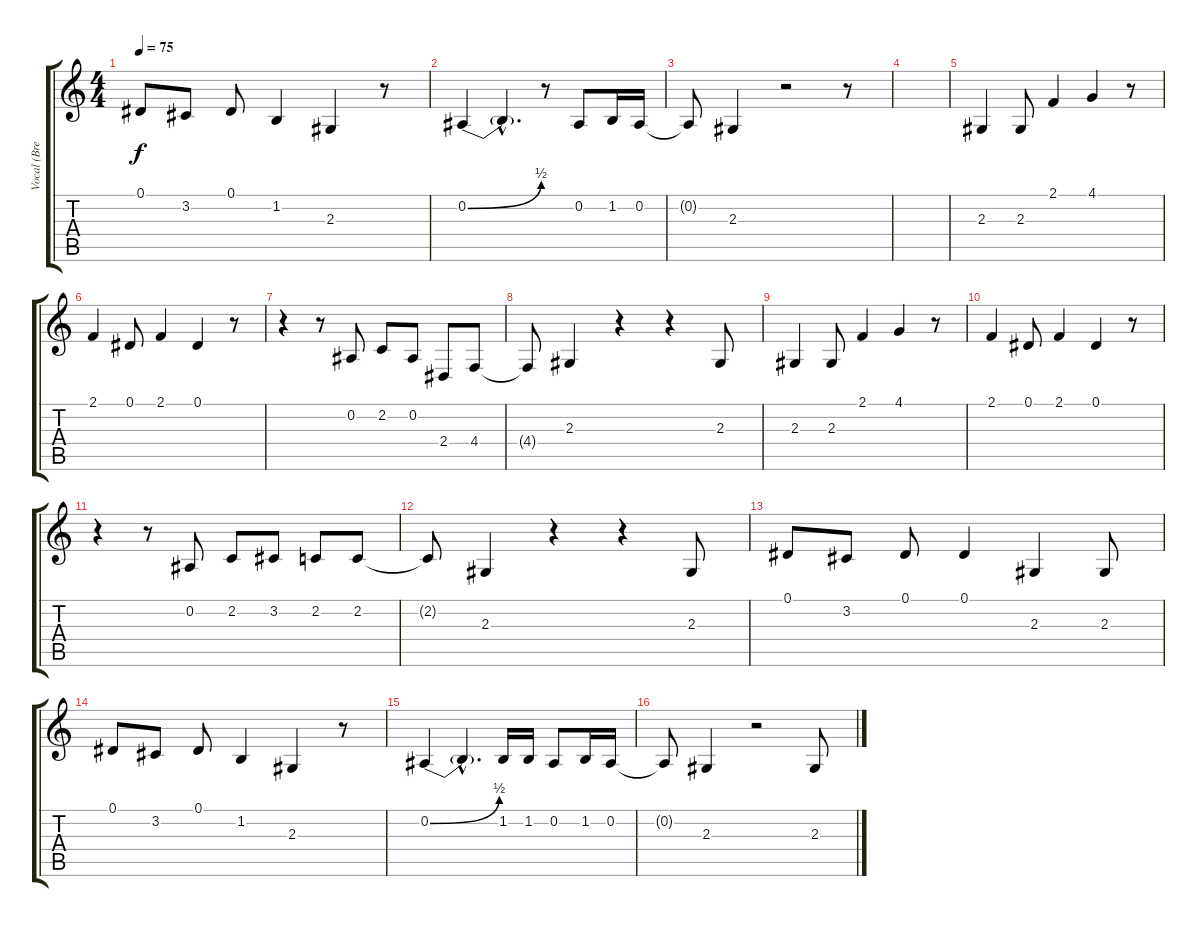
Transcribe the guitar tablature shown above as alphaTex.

\track ("Vocal (Brett Anderson)" "Vocal (Bre") {instrument altosax}
\staff {score tabs}
\tuning (Eb4 Bb3 Gb3 Db3 Ab2 Eb2) {hide}
\ts (4 4)
\tempo 75
\clef g2
\ks c
0.1.8{dy f} 3.2.8 0.1.8 1.2.4 2.3.4 r.8 |
0.2{be (bend 0 0 60 2)}.4 0.2{hac t}.4{d} r.8 0.2.8 1.2.16 0.2.16 |
0.2{t}.8 2.3.4 r.2 r.8 |
|
2.3.4 2.3.8 2.1.4 4.1.4 r.8 |
2.1.4 0.1.8 2.1.4 0.1.4 r.8 |
r.4 r.8 0.2.8 2.2.8 0.2.8 2.4.8 4.4.8 |
4.4{t}.8 2.3.4 r.4 r.4 2.3.8 |
2.3.4 2.3.8 2.1.4 4.1.4 r.8 |
2.1.4 0.1.8 2.1.4 0.1.4 r.8 |
r.4 r.8 0.2.8 2.2.8 3.2.8 2.2.8 2.2.8 |
2.2{t}.8 2.3.4 r.4 r.4 2.3.8 |
0.1.8 3.2.8 0.1.8 0.1.4 2.3.4 2.3.8 |
0.1.8 3.2.8 0.1.8 1.2.4 2.3.4 r.8 |
0.2{be (bend 0 0 60 2)}.4 0.2{hac t}.4{d} 1.2.16 1.2.16 0.2.8 1.2.16 0.2.16 |
0.2{t}.8 2.3.4 r.2 2.3.8
